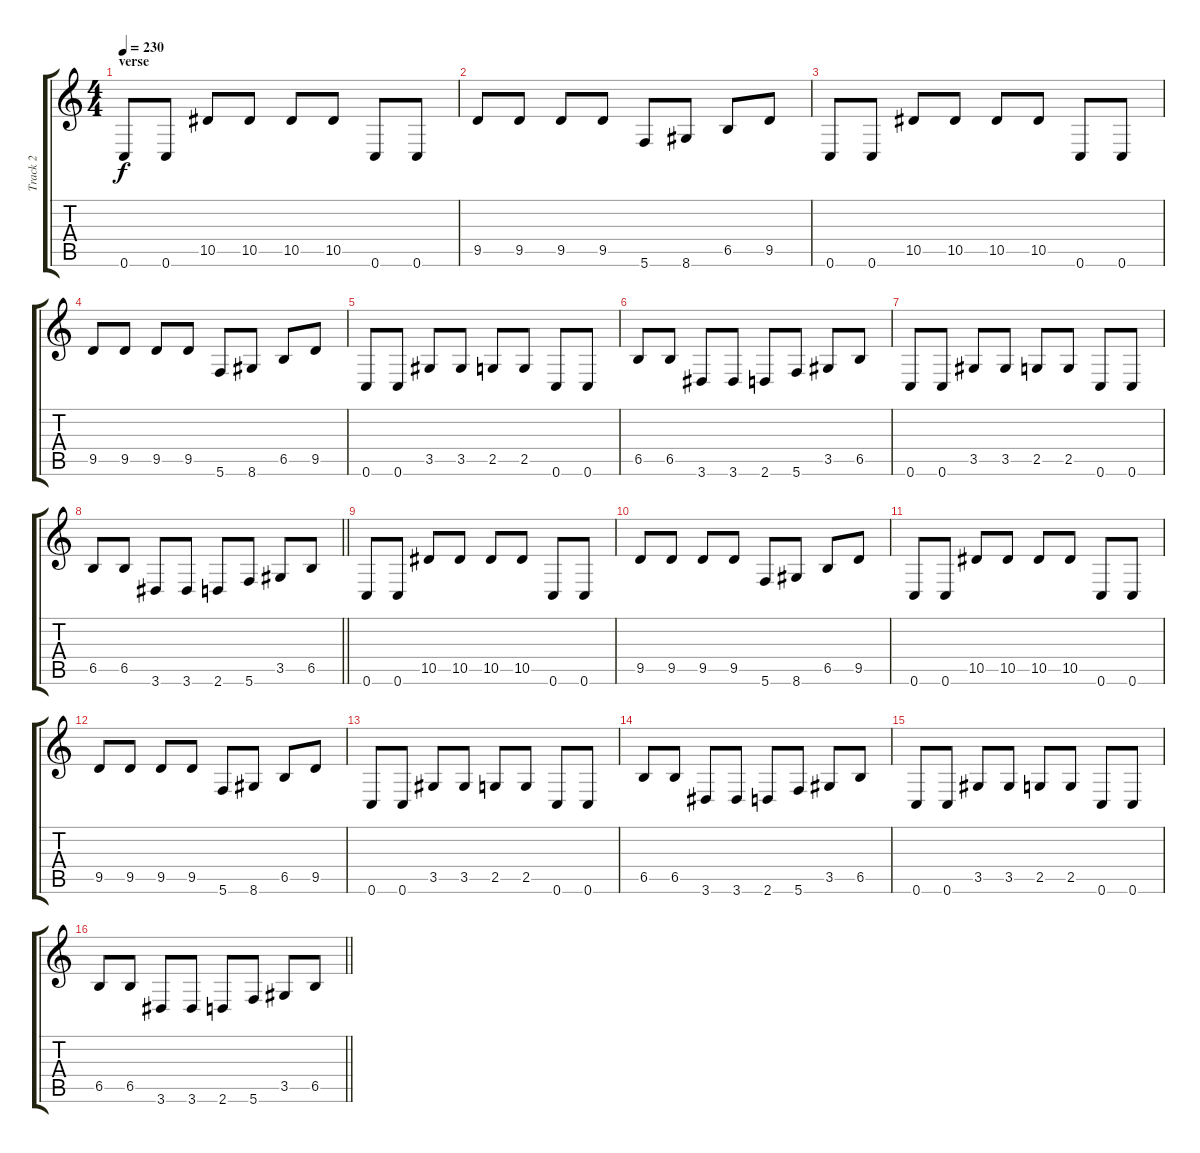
\track ("Track 2" "Track 2") {instrument distortionguitar}
\staff {score tabs}
\tuning (C4 G3 Eb3 Bb2 F2 C2) {hide}
\ts (4 4)
\section ("" "verse")
\tempo 230
\clef g2
\ks c
0.6.8{dy f} 0.6.8 10.5.8 10.5.8 10.5.8 10.5.8 0.6.8 0.6.8 |
9.5.8 9.5.8 9.5.8 9.5.8 5.6.8 8.6.8 6.5.8 9.5.8 |
0.6.8 0.6.8 10.5.8 10.5.8 10.5.8 10.5.8 0.6.8 0.6.8 |
9.5.8 9.5.8 9.5.8 9.5.8 5.6.8 8.6.8 6.5.8 9.5.8 |
0.6.8 0.6.8 3.5.8 3.5.8 2.5.8 2.5.8 0.6.8 0.6.8 |
6.5.8 6.5.8 3.6.8 3.6.8 2.6.8 5.6.8 3.5.8 6.5.8 |
0.6.8 0.6.8 3.5.8 3.5.8 2.5.8 2.5.8 0.6.8 0.6.8 |
\barLineRight lightlight
6.5.8 6.5.8 3.6.8 3.6.8 2.6.8 5.6.8 3.5.8 6.5.8 |
0.6.8 0.6.8 10.5.8 10.5.8 10.5.8 10.5.8 0.6.8 0.6.8 |
9.5.8 9.5.8 9.5.8 9.5.8 5.6.8 8.6.8 6.5.8 9.5.8 |
0.6.8 0.6.8 10.5.8 10.5.8 10.5.8 10.5.8 0.6.8 0.6.8 |
9.5.8 9.5.8 9.5.8 9.5.8 5.6.8 8.6.8 6.5.8 9.5.8 |
0.6.8 0.6.8 3.5.8 3.5.8 2.5.8 2.5.8 0.6.8 0.6.8 |
6.5.8 6.5.8 3.6.8 3.6.8 2.6.8 5.6.8 3.5.8 6.5.8 |
0.6.8 0.6.8 3.5.8 3.5.8 2.5.8 2.5.8 0.6.8 0.6.8 |
\barLineRight lightlight
6.5.8 6.5.8 3.6.8 3.6.8 2.6.8 5.6.8 3.5.8 6.5.8
